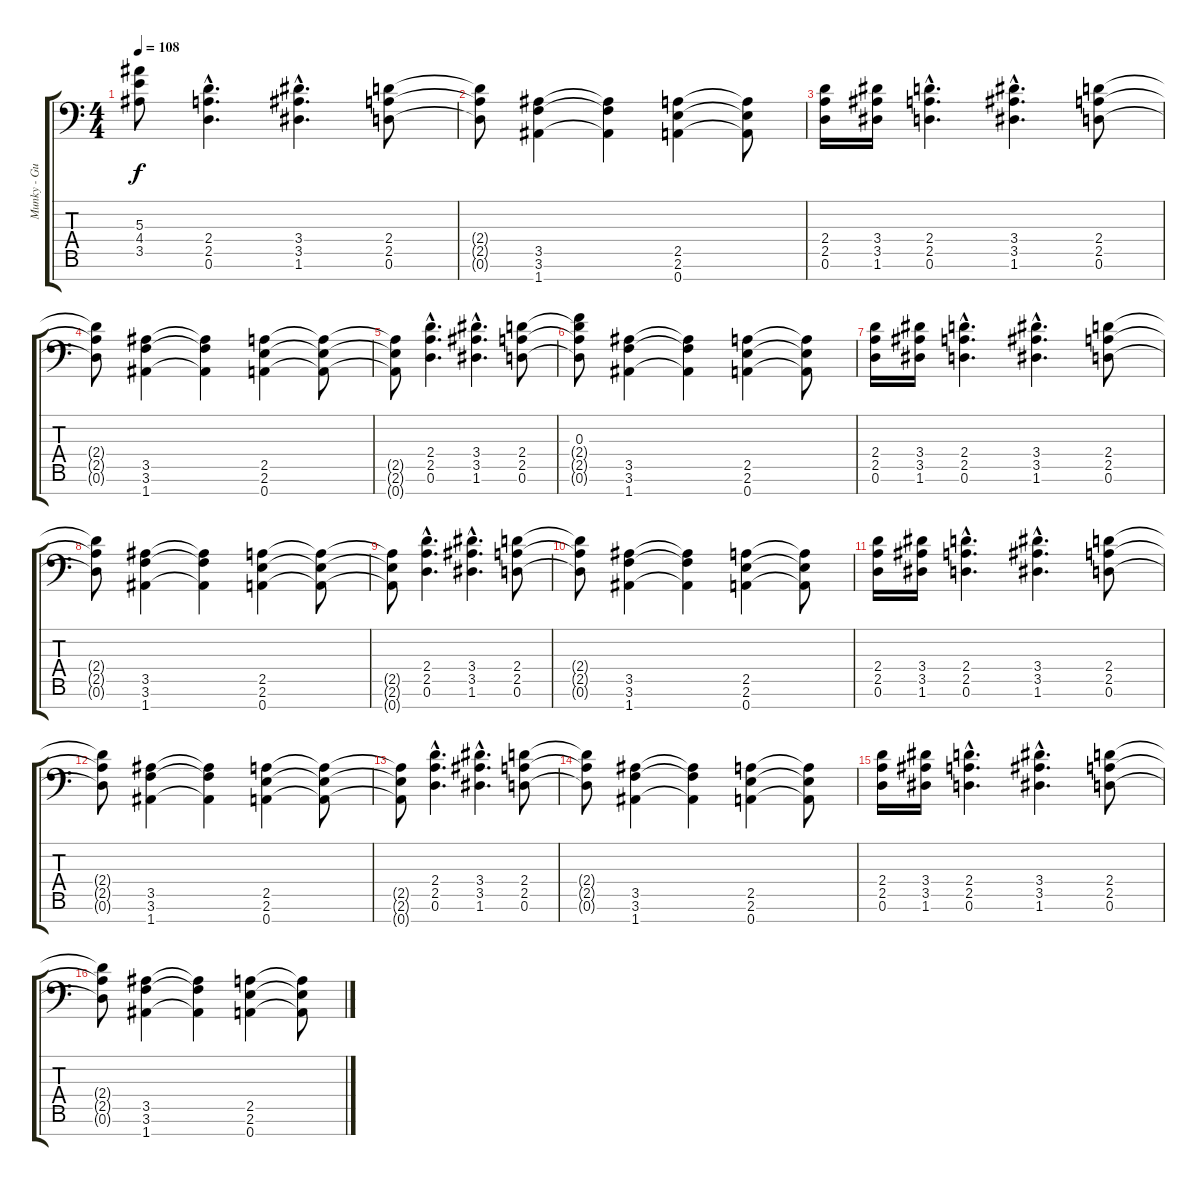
\track ("Munky - Guitar" "Munky - Gu") {instrument distortionguitar}
\staff {score tabs}
\tuning (D4 B3 F3 C3 G2 D2 A1) {hide}
\ts (4 4)
\tempo 108
\clef f4
\ks c
(5.3{t} 4.4{t} 3.5{t}).8{dy f} (2.4{hac} 2.5{hac} 0.6{hac}).4{d} (3.4{hac} 3.5{hac} 1.6{hac}).4{d} (2.4 2.5 0.6).8 |
(2.4{t} 2.5{t} 0.6{t}).8 (3.5 3.6 1.7).4 (3.5{t} 3.6{t} 1.7{t}).4 (2.5 2.6 0.7).4 (2.5{t} 2.6{t} 0.7{t}).8 |
(2.4 2.5 0.6).16 (3.4 3.5 1.6).16 (2.4{hac} 2.5{hac} 0.6{hac}).4{d} (3.4{hac} 3.5{hac} 1.6{hac}).4{d} (2.4 2.5 0.6).8 |
(2.4{t} 2.5{t} 0.6{t}).8 (3.5 3.6 1.7).4 (3.5{t} 3.6{t} 1.7{t}).4 (2.5 2.6 0.7).4 (2.5{t} 2.6{t} 0.7{t}).8 |
(2.5{t} 2.6{t} 0.7{t}).8 (2.4{hac} 2.5{hac} 0.6{hac}).4{d} (3.4{hac} 3.5{hac} 1.6{hac}).4{d} (2.4 2.5 0.6).8 |
(0.3 2.4{t} 2.5{t} 0.6{t}).8 (3.5 3.6 1.7).4 (3.5{t} 3.6{t} 1.7{t}).4 (2.5 2.6 0.7).4 (2.5{t} 2.6{t} 0.7{t}).8 |
(2.4 2.5 0.6).16 (3.4 3.5 1.6).16 (2.4{hac} 2.5{hac} 0.6{hac}).4{d} (3.4{hac} 3.5{hac} 1.6{hac}).4{d} (2.4 2.5 0.6).8 |
(2.4{t} 2.5{t} 0.6{t}).8 (3.5 3.6 1.7).4 (3.5{t} 3.6{t} 1.7{t}).4 (2.5 2.6 0.7).4 (2.5{t} 2.6{t} 0.7{t}).8 |
(2.5{t} 2.6{t} 0.7{t}).8 (2.4{hac} 2.5{hac} 0.6{hac}).4{d} (3.4{hac} 3.5{hac} 1.6{hac}).4{d} (2.4 2.5 0.6).8 |
(2.4{t} 2.5{t} 0.6{t}).8 (3.5 3.6 1.7).4 (3.5{t} 3.6{t} 1.7{t}).4 (2.5 2.6 0.7).4 (2.5{t} 2.6{t} 0.7{t}).8 |
(2.4 2.5 0.6).16 (3.4 3.5 1.6).16 (2.4{hac} 2.5{hac} 0.6{hac}).4{d} (3.4{hac} 3.5{hac} 1.6{hac}).4{d} (2.4 2.5 0.6).8 |
(2.4{t} 2.5{t} 0.6{t}).8 (3.5 3.6 1.7).4 (3.5{t} 3.6{t} 1.7{t}).4 (2.5 2.6 0.7).4 (2.5{t} 2.6{t} 0.7{t}).8 |
(2.5{t} 2.6{t} 0.7{t}).8 (2.4{hac} 2.5{hac} 0.6{hac}).4{d} (3.4{hac} 3.5{hac} 1.6{hac}).4{d} (2.4 2.5 0.6).8 |
(2.4{t} 2.5{t} 0.6{t}).8 (3.5 3.6 1.7).4 (3.5{t} 3.6{t} 1.7{t}).4 (2.5 2.6 0.7).4 (2.5{t} 2.6{t} 0.7{t}).8 |
(2.4 2.5 0.6).16 (3.4 3.5 1.6).16 (2.4{hac} 2.5{hac} 0.6{hac}).4{d} (3.4{hac} 3.5{hac} 1.6{hac}).4{d} (2.4 2.5 0.6).8 |
(2.4{t} 2.5{t} 0.6{t}).8 (3.5 3.6 1.7).4 (3.5{t} 3.6{t} 1.7{t}).4 (2.5 2.6 0.7).4 (2.5{t} 2.6{t} 0.7{t}).8
